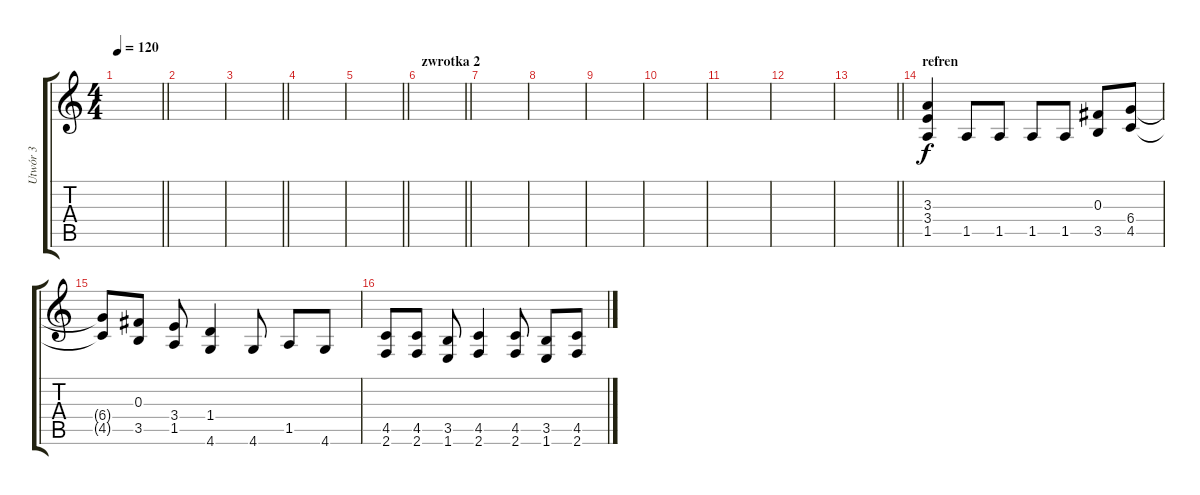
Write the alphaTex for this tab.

\track ("Utwór 3" "Utwór 3") {instrument overdrivenguitar}
\staff {score tabs}
\tuning (Eb4 Bb3 Gb3 Db3 Ab2 Eb2) {hide}
\ts (4 4)
\tempo 120
\clef g2
\barLineRight lightlight
\ks c
|
|
\barLineRight lightlight
|
|
\barLineRight lightlight
|
\section ("" "zwrotka 2")
\barLineRight lightlight
|
\section ("" "")
|
|
|
|
|
|
\barLineRight lightlight
|
\section ("" "refren")
(3.3 3.4 1.5).4 1.5.8 1.5.8 1.5.8 1.5.8 (0.3 3.5).8 (6.4 4.5).8 |
(6.4{t} 4.5{t}).8 (0.3 3.5).8 (3.4 1.5).8 (1.4 4.6).4 4.6.8 1.5.8 4.6.8 |
(4.5 2.6).8 (4.5 2.6).8 (3.5 1.6).8 (4.5 2.6).4 (4.5 2.6).8 (3.5 1.6).8 (4.5 2.6).8
